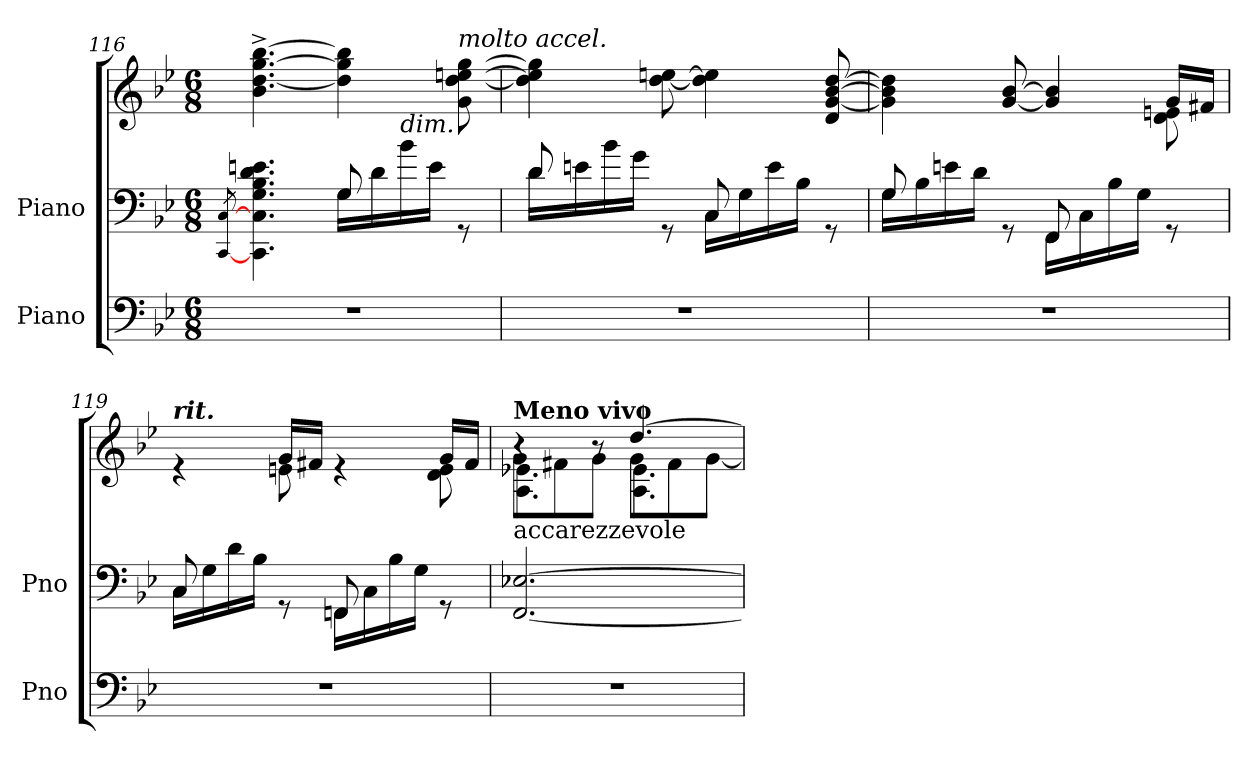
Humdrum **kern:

**kern	**kern	**kern
*part2	*part1	*part1
*staff3	*staff2	*staff1
*I"Piano	*I"Piano	*
*I'Pno	*I'Pno	*
!!LO:LB:g=z
*clefF4	*clefF4	*clefG2
*k[b-e-]	*k[b-e-]	*k[b-e-]
*M6/8	*M6/8	*M6/8
=116	=116	=116
.	[8qCC/ [8qC/	.
*	*^	*
2.r	4.CC\ 4.C\ 4.G\ 4.B-\ 4.d\ 4.en\	4.ryy	4.b-\^ [4.dd\^ [4.gg\^ [4.bb-\^
.	(>16G\LL	8G/	4dd\] 4gg\] 4bb-\]
.	16d\	.	.
!	!LO:TX:a:i:t=dim.	!	!
.	16b-\	4ryy	.
.	16e\JJ	.	.
!	!	!	!LO:TX:a:i:t=molto accel.
.	8rGG	.	8g\ [8dd\ [8een\ [8gg\
=117	=117	=117	=117
2.r	16d\LL	8d/	4dd\] 4ee\] 4gg\])
.	16en\	.	.
.	16b-\	4ryy	.
.	16g\JJ	.	.
.	8rGG	.	[8dd\ [8een\
.	(>16C\LL	8C/	4dd\] 4ee\]
.	16G\	.	.
.	16e\	4ryy	.
.	16B-\JJ	.	.
.	8rGG	.	8d/ [8g/ [8b-/ [8dd/
=118	=118	=118	=118
*	*	*	*^
2.r	16G\LL	8G/	4g\] 4b-\] 4dd\])	8ryy
.	16B-\	.	.	.
*	*	*	*v	*v
.	16en\	4ryy	.
.	16d\JJ	.	.
.	8rGG	.	[8g/ [8b-/
.	16FF\LL	8FF/	4g/] 4b-/]
.	16C\	.	.
.	16B-\	4ryy	.
.	16G\JJ	.	.
*	*	*	*^
.	8rGG	.	16g/LL	8d\ 8en\
.	.	.	16f#X/JJ	.
!!LO:LB:g=z	!!
=119	=119	=119	=119	=119
!	!	!	!LO:TX:a:Bi:t=rit.	!
2.r	16C\LL	8C/	4re	4ryy
.	16G\	.	.	.
.	16d\	4ryy	.	.
.	16B-\JJ	.	.	.
.	8rGG	.	16g/LL	8en\
.	.	.	16f#X/JJ	.
.	16FFn\LL	8FF/	4re	4ryy
.	16C\	.	.	.
.	16B-\	4ryy	.	.
.	16G\JJ	.	.	.
.	8rGG	.	16g/LL	8d\ 8e\
.	.	.	16f#/JJ	.
*	*v	*v	*	*
!!LO:PB:g=z
=120	=120	=120	=120
*	*	*	*^
!	!	!LO:TX:a:B:t=Meno vivo	!	!
!	!	!LO:TX:b:t=accarezzevole	!	!
2.r	[2.FF/ [2.E-X/	4r	8g\L	4.A\ 4.e-X\
.	.	.	8f#X\	.
.	.	8r	8g\J	.
.	.	[4.dd/	8g\L	4.A\ 4.e-\
.	.	.	8f#\	.
.	.	.	[8g\J	.
*	*	*v	*v	*v
=	=	=
*-	*-	*-
